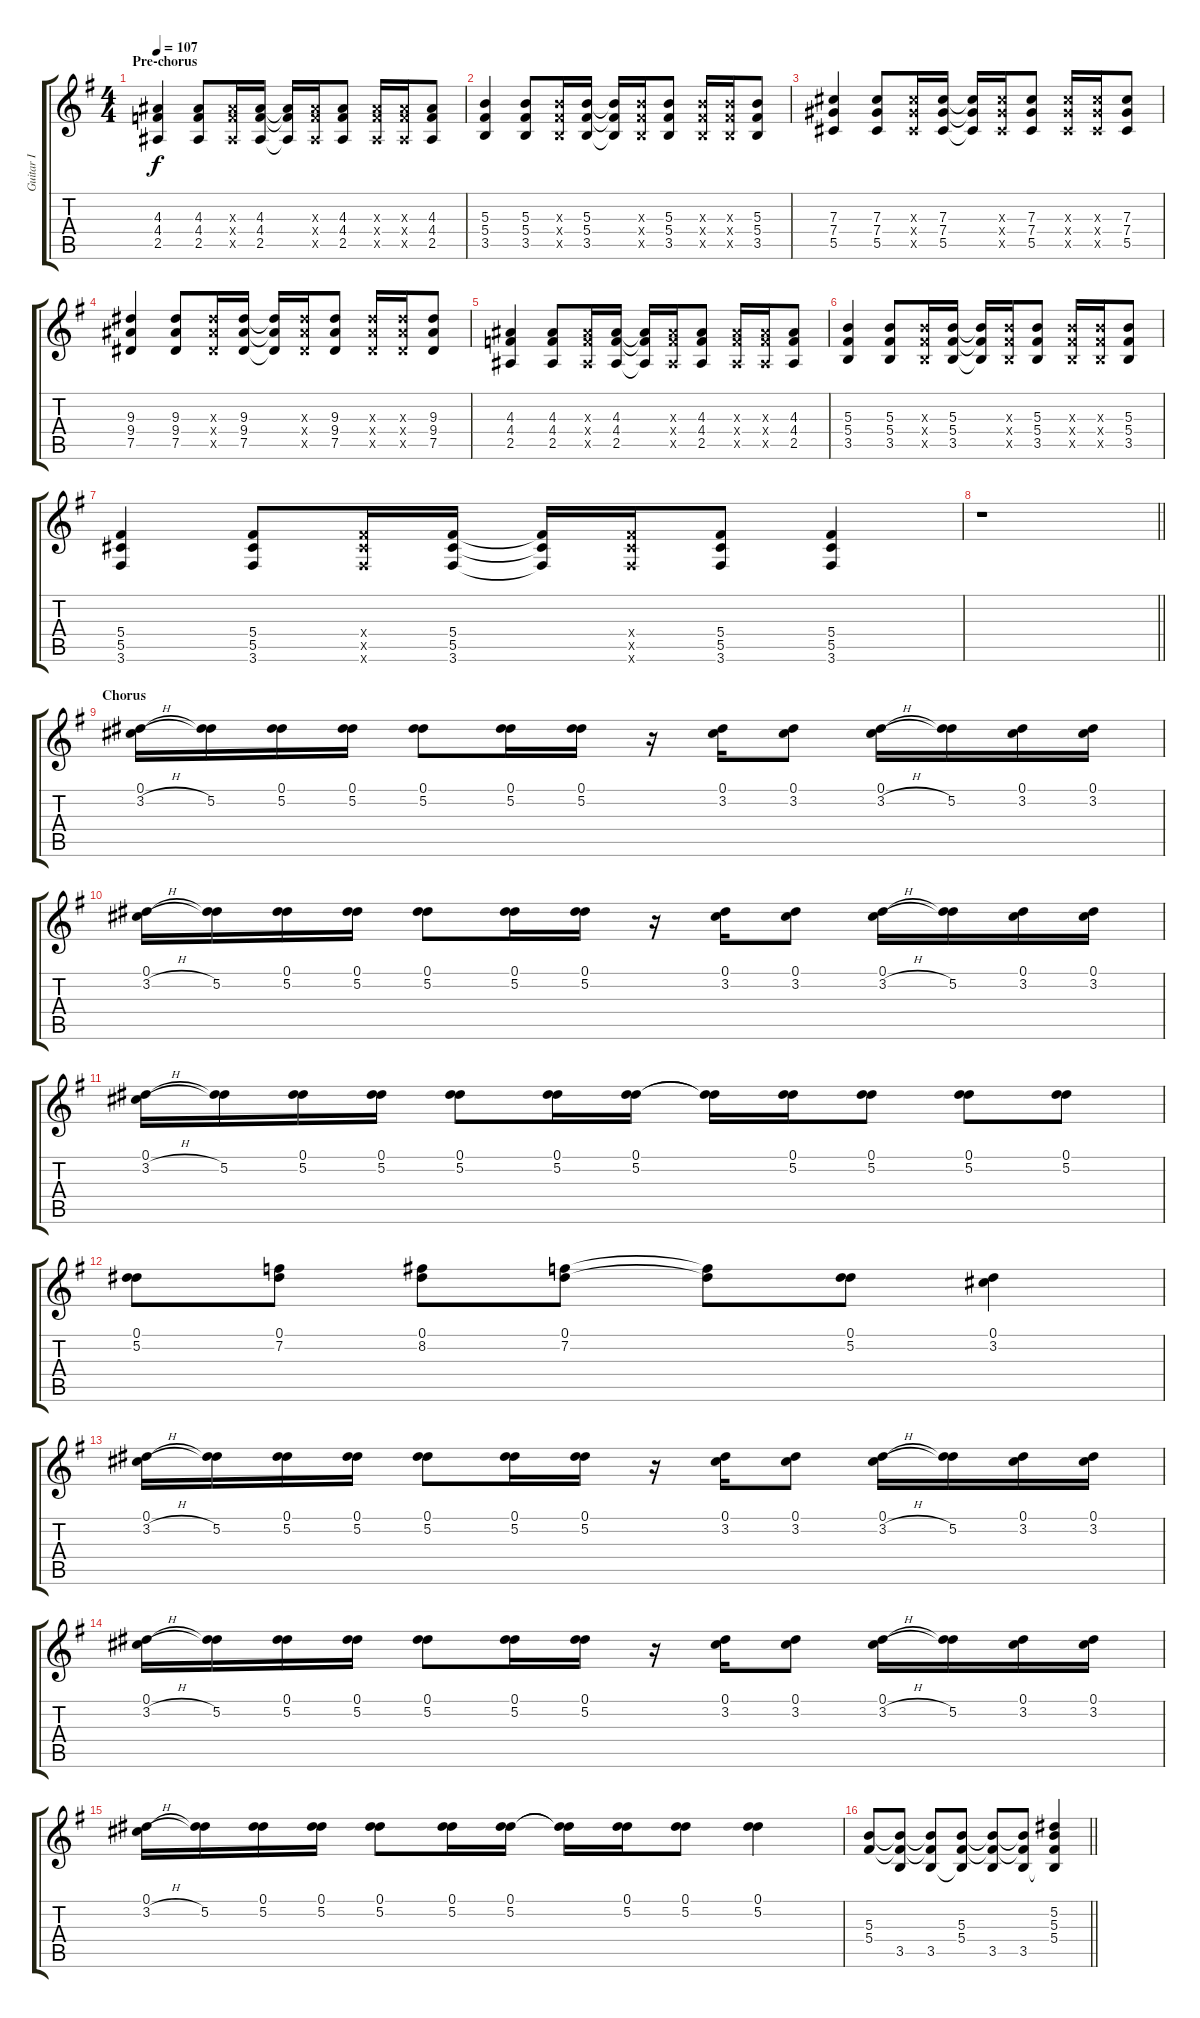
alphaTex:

\track ("Guitar I" "Guitar I") {instrument distortionguitar}
\staff {score tabs}
\tuning (Eb4 Bb3 Gb3 Db3 Ab2 Eb2) {hide}
\ts (4 4)
\section ("" "Pre-chorus")
\tempo 107
\clef g2
\ks eminor
(4.3 4.4 2.5).4{dy f} (4.3 4.4 2.5).8 (4.3{x} 4.4{x} 2.5{x}).16 (4.3 4.4 2.5).16 (4.3{t} 4.4{t} 2.5{t}).16 (4.3{x} 4.4{x} 2.5{x}).16 (4.3 4.4 2.5).8 (4.3{x} 4.4{x} 2.5{x}).16 (4.3{x} 4.4{x} 2.5{x}).16 (4.3 4.4 2.5).8 |
(5.3 5.4 3.5).4 (5.3 5.4 3.5).8 (5.3{x} 5.4{x} 3.5{x}).16 (5.3 5.4 3.5).16 (5.3{t} 5.4{t} 3.5{t}).16 (5.3{x} 5.4{x} 3.5{x}).16 (5.3 5.4 3.5).8 (5.3{x} 5.4{x} 3.5{x}).16 (5.3{x} 5.4{x} 3.5{x}).16 (5.3 5.4 3.5).8 |
(7.3 7.4 5.5).4 (7.3 7.4 5.5).8 (7.3{x} 7.4{x} 5.5{x}).16 (7.3 7.4 5.5).16 (7.3{t} 7.4{t} 5.5{t}).16 (7.3{x} 7.4{x} 5.5{x}).16 (7.3 7.4 5.5).8 (7.3{x} 7.4{x} 5.5{x}).16 (7.3{x} 7.4{x} 5.5{x}).16 (7.3 7.4 5.5).8 |
(9.3 9.4 7.5).4 (9.3 9.4 7.5).8 (9.3{x} 9.4{x} 7.5{x}).16 (9.3 9.4 7.5).16 (9.3{t} 9.4{t} 7.5{t}).16 (9.3{x} 9.4{x} 7.5{x}).16 (9.3 9.4 7.5).8 (9.3{x} 9.4{x} 7.5{x}).16 (9.3{x} 9.4{x} 7.5{x}).16 (9.3 9.4 7.5).8 |
(4.3 4.4 2.5).4 (4.3 4.4 2.5).8 (4.3{x} 4.4{x} 2.5{x}).16 (4.3 4.4 2.5).16 (4.3{t} 4.4{t} 2.5{t}).16 (4.3{x} 4.4{x} 2.5{x}).16 (4.3 4.4 2.5).8 (4.3{x} 4.4{x} 2.5{x}).16 (4.3{x} 4.4{x} 2.5{x}).16 (4.3 4.4 2.5).8 |
(5.3 5.4 3.5).4 (5.3 5.4 3.5).8 (5.3{x} 5.4{x} 3.5{x}).16 (5.3 5.4 3.5).16 (5.3{t} 5.4{t} 3.5{t}).16 (5.3{x} 5.4{x} 3.5{x}).16 (5.3 5.4 3.5).8 (5.3{x} 5.4{x} 3.5{x}).16 (5.3{x} 5.4{x} 3.5{x}).16 (5.3 5.4 3.5).8 |
(5.4 5.5 3.6).4 (5.4 5.5 3.6).8 (5.4{x} 5.5{x} 3.6{x}).16 (5.4 5.5 3.6).16 (5.4{t} 5.5{t} 3.6{t}).16 (5.4{x} 5.5{x} 3.6{x}).16 (5.4 5.5 3.6).8 (5.4 5.5 3.6).4 |
\barLineRight lightlight
r.1 |
\section ("" "Chorus")
(0.1 3.2{h}).16 (0.1{t} 5.2).16 (0.1 5.2).16 (0.1 5.2).16 (0.1 5.2).8 (0.1 5.2).16 (0.1 5.2).16 r.16 (0.1 3.2).16 (0.1 3.2).8 (0.1 3.2{h}).16 (0.1{t} 5.2).16 (0.1 3.2).16 (0.1 3.2).16 |
(0.1 3.2{h}).16 (0.1{t} 5.2).16 (0.1 5.2).16 (0.1 5.2).16 (0.1 5.2).8 (0.1 5.2).16 (0.1 5.2).16 r.16 (0.1 3.2).16 (0.1 3.2).8 (0.1 3.2{h}).16 (0.1{t} 5.2).16 (0.1 3.2).16 (0.1 3.2).16 |
(0.1 3.2{h}).16 (0.1{t} 5.2).16 (0.1 5.2).16 (0.1 5.2).16 (0.1 5.2).8 (0.1 5.2).16 (0.1 5.2).16 (0.1{t} 5.2{t}).16 (0.1 5.2).16 (0.1 5.2).8 (0.1 5.2).8 (0.1 5.2).8 |
(0.1 5.2).8 (0.1 7.2).8 (0.1 8.2).8 (0.1 7.2).8 (0.1{t} 7.2{t}).8 (0.1 5.2).8 (0.1 3.2).4 |
(0.1 3.2{h}).16 (0.1{t} 5.2).16 (0.1 5.2).16 (0.1 5.2).16 (0.1 5.2).8 (0.1 5.2).16 (0.1 5.2).16 r.16 (0.1 3.2).16 (0.1 3.2).8 (0.1 3.2{h}).16 (0.1{t} 5.2).16 (0.1 3.2).16 (0.1 3.2).16 |
(0.1 3.2{h}).16 (0.1{t} 5.2).16 (0.1 5.2).16 (0.1 5.2).16 (0.1 5.2).8 (0.1 5.2).16 (0.1 5.2).16 r.16 (0.1 3.2).16 (0.1 3.2).8 (0.1 3.2{h}).16 (0.1{t} 5.2).16 (0.1 3.2).16 (0.1 3.2).16 |
(0.1 3.2{h}).16 (0.1{t} 5.2).16 (0.1 5.2).16 (0.1 5.2).16 (0.1 5.2).8 (0.1 5.2).16 (0.1 5.2).16 (0.1{t} 5.2{t}).16 (0.1 5.2).16 (0.1 5.2).8 (0.1 5.2).4 |
\barLineRight lightlight
(5.3 5.4).8 (5.3{t} 5.4{t} 3.5).8 (5.3{t} 5.4{t} 3.5).8 (5.3 5.4 3.5{t}).8 (5.3{t} 5.4{t} 3.5).8 (5.3{t} 5.4{t} 3.5).8 (5.2 5.3 5.4 3.5{t}).4
